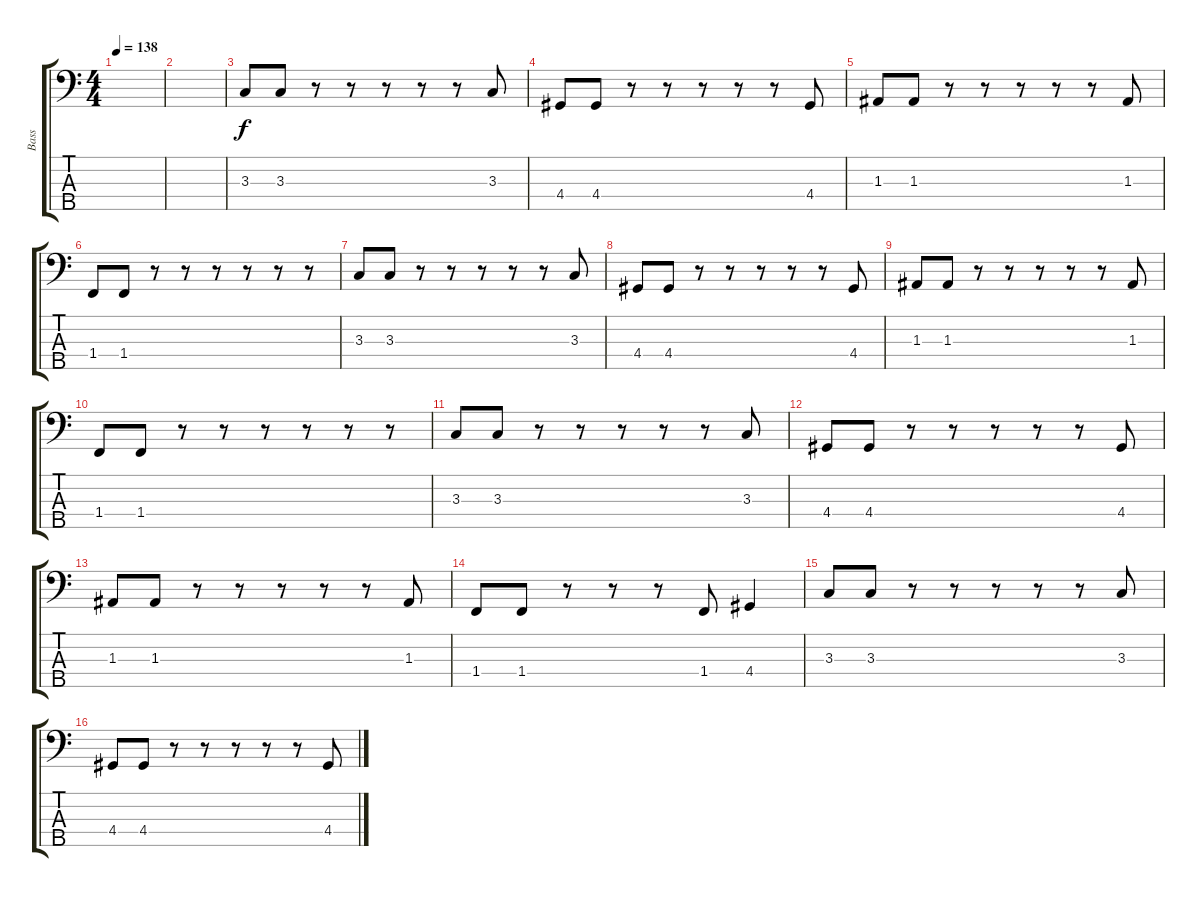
\track ("Bass" "Bass") {instrument electricbassfinger}
\staff {score tabs}
\tuning (G2 D2 A1 E1 B0) {hide}
\ts (4 4)
\tempo 138
\clef f4
\ks c
|
|
3.3.8 3.3.8 r.8 r.8 r.8 r.8 r.8 3.3.8 |
4.4.8 4.4.8 r.8 r.8 r.8 r.8 r.8 4.4.8 |
1.3.8 1.3.8 r.8 r.8 r.8 r.8 r.8 1.3.8 |
1.4.8 1.4.8 r.8 r.8 r.8 r.8 r.8 r.8 |
3.3.8 3.3.8 r.8 r.8 r.8 r.8 r.8 3.3.8 |
4.4.8 4.4.8 r.8 r.8 r.8 r.8 r.8 4.4.8 |
1.3.8 1.3.8 r.8 r.8 r.8 r.8 r.8 1.3.8 |
1.4.8 1.4.8 r.8 r.8 r.8 r.8 r.8 r.8 |
3.3.8 3.3.8 r.8 r.8 r.8 r.8 r.8 3.3.8 |
4.4.8 4.4.8 r.8 r.8 r.8 r.8 r.8 4.4.8 |
1.3.8 1.3.8 r.8 r.8 r.8 r.8 r.8 1.3.8 |
1.4.8 1.4.8 r.8 r.8 r.8 1.4.8 4.4.4 |
3.3.8 3.3.8 r.8 r.8 r.8 r.8 r.8 3.3.8 |
4.4.8 4.4.8 r.8 r.8 r.8 r.8 r.8 4.4.8
